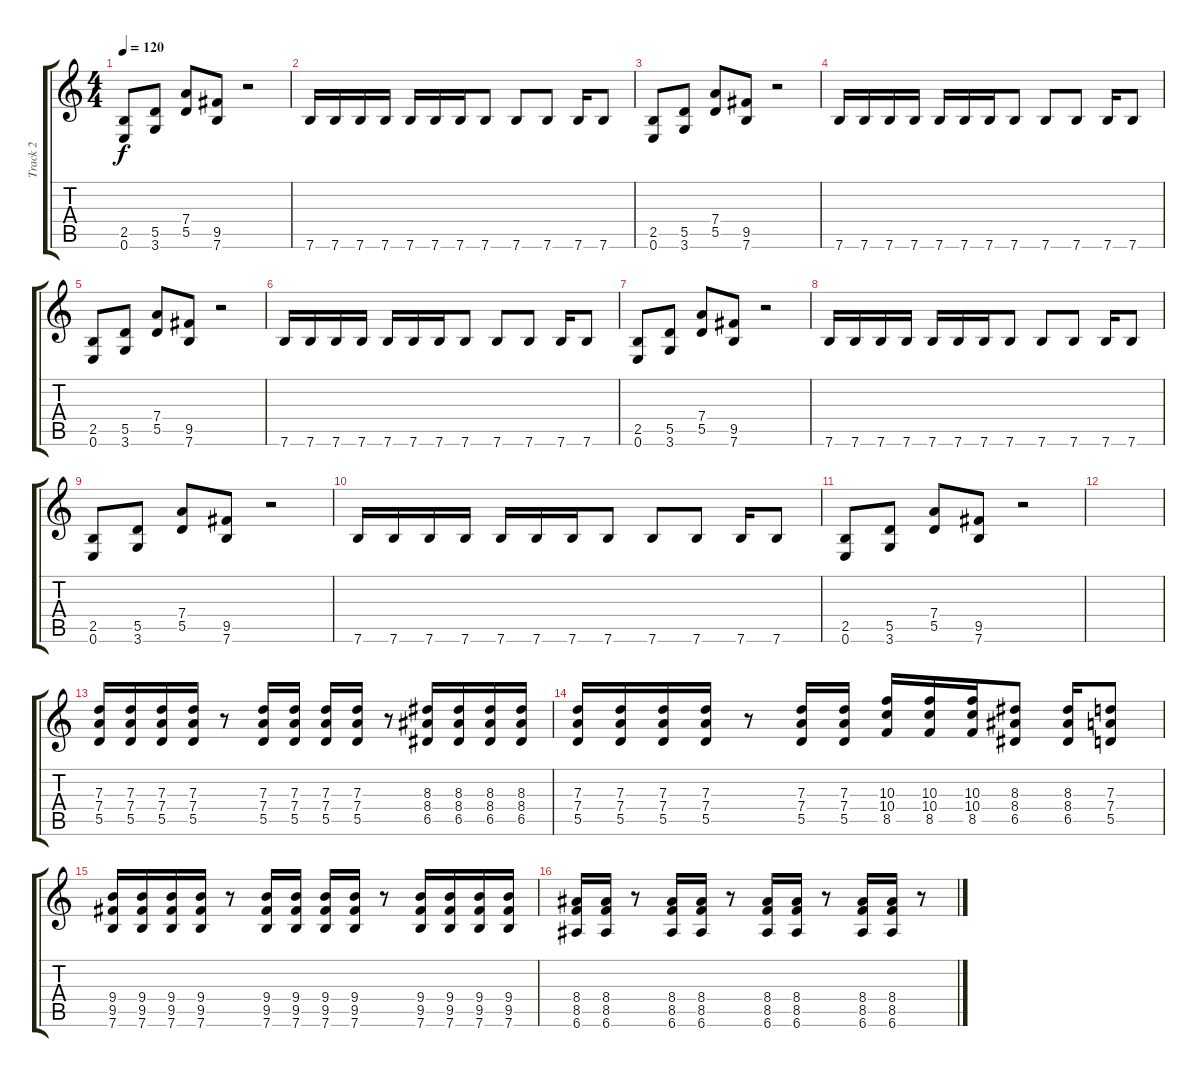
\track ("Track 2" "Track 2") {instrument overdrivenguitar}
\staff {score tabs}
\tuning (E4 B3 G3 D3 A2 E2) {hide}
\ts (4 4)
\tempo 120
\clef g2
\ks c
(2.5 0.6).8{dy f} (5.5 3.6).8 (7.4 5.5).8 (9.5 7.6).8 r.2 |
7.6.16 7.6.16 7.6.16 7.6.16 7.6.16 7.6.16 7.6.16 7.6.8 7.6.8 7.6.8 7.6.16 7.6.8 |
(2.5 0.6).8 (5.5 3.6).8 (7.4 5.5).8 (9.5 7.6).8 r.2 |
7.6.16 7.6.16 7.6.16 7.6.16 7.6.16 7.6.16 7.6.16 7.6.8 7.6.8 7.6.8 7.6.16 7.6.8 |
(2.5 0.6).8 (5.5 3.6).8 (7.4 5.5).8 (9.5 7.6).8 r.2 |
7.6.16 7.6.16 7.6.16 7.6.16 7.6.16 7.6.16 7.6.16 7.6.8 7.6.8 7.6.8 7.6.16 7.6.8 |
(2.5 0.6).8 (5.5 3.6).8 (7.4 5.5).8 (9.5 7.6).8 r.2 |
7.6.16 7.6.16 7.6.16 7.6.16 7.6.16 7.6.16 7.6.16 7.6.8 7.6.8 7.6.8 7.6.16 7.6.8 |
(2.5 0.6).8 (5.5 3.6).8 (7.4 5.5).8 (9.5 7.6).8 r.2 |
7.6.16 7.6.16 7.6.16 7.6.16 7.6.16 7.6.16 7.6.16 7.6.8 7.6.8 7.6.8 7.6.16 7.6.8 |
(2.5 0.6).8 (5.5 3.6).8 (7.4 5.5).8 (9.5 7.6).8 r.2 |
|
(7.3 7.4 5.5).16 (7.3 7.4 5.5).16 (7.3 7.4 5.5).16 (7.3 7.4 5.5).16 r.8 (7.3 7.4 5.5).16 (7.3 7.4 5.5).16 (7.3 7.4 5.5).16 (7.3 7.4 5.5).16 r.8 (8.3 8.4 6.5).16 (8.3 8.4 6.5).16 (8.3 8.4 6.5).16 (8.3 8.4 6.5).16 |
(7.3 7.4 5.5).16 (7.3 7.4 5.5).16 (7.3 7.4 5.5).16 (7.3 7.4 5.5).16 r.8 (7.3 7.4 5.5).16 (7.3 7.4 5.5).16 (10.3 10.4 8.5).16 (10.3 10.4 8.5).16 (10.3 10.4 8.5).16 (8.3 8.4 6.5).8 (8.3 8.4 6.5).16 (7.3 7.4 5.5).8 |
(9.4 9.5 7.6).16 (9.4 9.5 7.6).16 (9.4 9.5 7.6).16 (9.4 9.5 7.6).16 r.8 (9.4 9.5 7.6).16 (9.4 9.5 7.6).16 (9.4 9.5 7.6).16 (9.4 9.5 7.6).16 r.8 (9.4 9.5 7.6).16 (9.4 9.5 7.6).16 (9.4 9.5 7.6).16 (9.4 9.5 7.6).16 |
(8.4 8.5 6.6).16 (8.4 8.5 6.6).16 r.8 (8.4 8.5 6.6).16 (8.4 8.5 6.6).16 r.8 (8.4 8.5 6.6).16 (8.4 8.5 6.6).16 r.8 (8.4 8.5 6.6).16 (8.4 8.5 6.6).16 r.8
